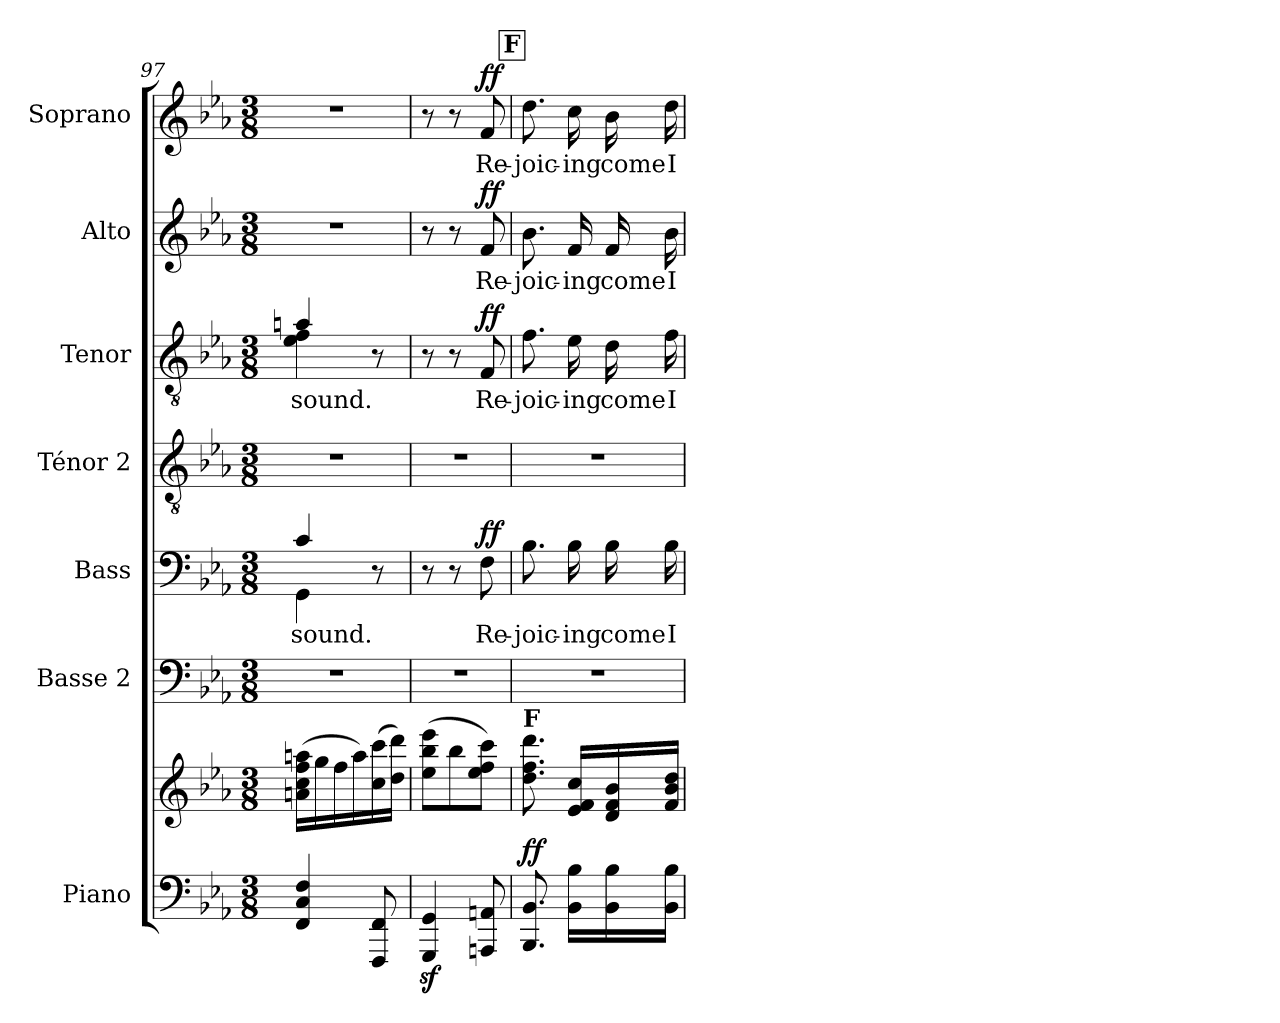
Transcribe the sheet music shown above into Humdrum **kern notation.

**kern	**kern	**dynam	**kern	**kern	**text	**dynam	**kern	**kern	**text	**dynam	**kern	**text	**dynam	**kern	**text	**dynam
*part7	*part7	*part7	*part6	*part5	*part5	*part5	*part4	*part3	*part3	*part3	*part2	*part2	*part2	*part1	*part1	*part1
*staff8	*staff7	*staff7/8	*staff6	*staff5	*staff5	*staff5	*staff4	*staff3	*staff3	*staff3	*staff2	*staff2	*staff2	*staff1	*staff1	*staff1
*I"Piano	*	*	*I"Basse 2	*I"Bass	*	*	*I"Ténor 2	*I"Tenor	*	*	*I"Alto	*	*	*I"Soprano	*	*
*I'Pno	*	*	*	*	*	*	*	*	*	*	*	*	*	*	*	*
*clefF4	*clefG2	*	*clefF4	*clefF4	*	*	*clefGv2	*clefGv2	*	*	*clefG2	*	*	*clefG2	*	*
*k[b-e-a-]	*k[b-e-a-]	*	*k[b-e-a-]	*k[b-e-a-]	*	*	*k[b-e-a-]	*k[b-e-a-]	*	*	*k[b-e-a-]	*	*	*k[b-e-a-]	*	*
*M3/8	*M3/8	*	*M3/8	*M3/8	*	*	*M3/8	*M3/8	*	*	*M3/8	*	*	*M3/8	*	*
=97	=97	=97	=97	=97	=97	=97	=97	=97	=97	=97	=97	=97	=97	=97	=97	=97
!	!	!	!	!	!LO:LY:b	!	!	!	!LO:LY:b	!	!	!	!	!	!	!
*	*	*	*	*^	*	*	*	*^	*	*	*	*	*	*	*	*
4FF/ 4C/ 4F/	(>16an\ 16cc\ 16ff\ 16aan\LL	.	4.r	4c/	4GG\	sound.	.	4.r	4e-\ 4f\	4an/	sound.	.	4.r	.	.	4.r	.	.
.	16gg\	.	.	.	.	.	.	.	.	.	.	.	.	.	.	.	.	.
.	16ff\	.	.	.	.	.	.	.	.	.	.	.	.	.	.	.	.	.
.	16aa\)	.	.	.	.	.	.	.	.	.	.	.	.	.	.	.	.	.
8FFF/ 8FF/	(>16cc\ 16ccc\	.	.	8r	8ryy	.	.	.	8r	8ryy	.	.	.	.	.	.	.	.
.	16dd\ 16ddd\JJ)	.	.	.	.	.	.	.	.	.	.	.	.	.	.	.	.	.
*	*	*	*	*v	*v	*	*	*	*v	*v	*	*	*	*	*	*	*	*
=98	=98	=98	=98	=98	=98	=98	=98	=98	=98	=98	=98	=98	=98	=98	=98	=98
4GGG/z> 4GG/z>	(>8ee-\ 8bb-\ 8eee-\L	.	4.r	8r	.	.	4.r	8r	.	.	8r	.	.	8r	.	.
.	8bb-\	.	.	8r	.	.	.	8r	.	.	8r	.	.	8r	.	.
!	!	!	!	!	!LO:LY:b	!LO:DY:a	!	!	!LO:LY:b	!LO:DY:a	!	!LO:LY:b	!LO:DY:a	!	!LO:LY:b	!LO:DY:a
8AAAn/ 8AAn/	8ee-\ 8ff\ 8ccc\J)	.	.	8F\	Re-	ff	.	8F/	Re-	ff	8f/	Re-	ff	8f/	Re-	ff
!!LO:REH:place=s1:a:B:fs=14:t=F
=99	=99	=99	=99	=99	=99	=99	=99	=99	=99	=99	=99	=99	=99	=99	=99	=99
!	!LO:TX:a:B:t=F	!	!	!	!	!	!	!	!	!	!	!	!	!	!	!
!	!	!LO:DY:a=2	!	!	!LO:LY:b	!	!	!	!LO:LY:b	!	!	!LO:LY:b	!	!	!LO:LY:b	!
8.BBB-/ 8.BB-/	8.dd\ 8.ff\ 8.ddd\	ff	4.r	8.B-\	-joic-	.	4.r	8.f\	-joic-	.	8.b-\	-joic-	.	8.dd\	-joic-	.
!	!	!	!	!	!LO:LY:b	!	!	!	!LO:LY:b	!	!	!LO:LY:b	!	!	!LO:LY:b	!
16BB-\ 16B-\LL	16e-/ 16f/ 16cc/LL	.	.	16B-\	-ing	.	.	16e-\	-ing	.	16f/	-ing	.	16cc\	-ing	.
!	!	!	!	!	!LO:LY:b	!	!	!	!LO:LY:b	!	!	!LO:LY:b	!	!	!LO:LY:b	!
16BB-\ 16B-\	16d/ 16f/ 16b-/	.	.	16B-\	come	.	.	16d\	come	.	16f/	come	.	16b-\	come	.
!	!	!	!	!	!LO:LY:b	!	!	!	!LO:LY:b	!	!	!LO:LY:b	!	!	!LO:LY:b	!
16BB-\ 16B-\JJ	16f/ 16b-/ 16dd/JJ	.	.	16B-\	I	.	.	16f\	I	.	16b-\	I	.	16dd\	I	.
=	=	=	=	=	=	=	=	=	=	=	=	=	=	=	=	=
*-	*-	*-	*-	*-	*-	*-	*-	*-	*-	*-	*-	*-	*-	*-	*-	*-
